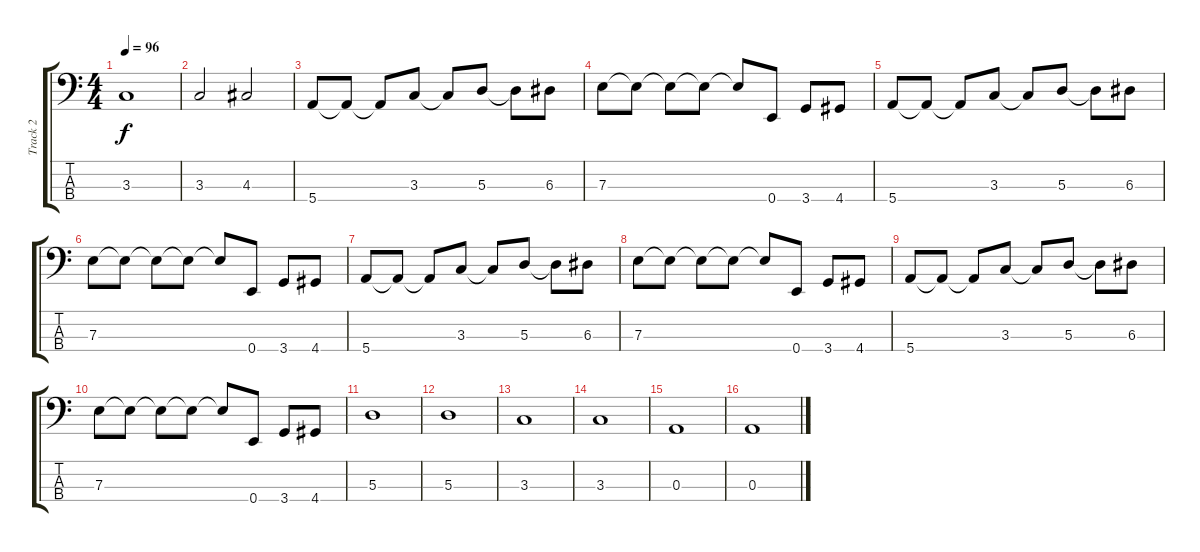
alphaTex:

\track ("Track 2" "Track 2") {instrument electricbassfinger}
\staff {score tabs}
\tuning (G2 D2 A1 E1) {hide}
\ts (4 4)
\tempo 96
\clef f4
\ks c
3.3.1{dy f} |
3.3.2 4.3.2 |
5.4.8 5.4{t}.8 5.4{t}.8 3.3.8 3.3{t}.8 5.3.8 5.3{t}.8 6.3.8 |
7.3.8 7.3{t}.8 7.3{t}.8 7.3{t}.8 7.3{t}.8 0.4.8 3.4.8 4.4.8 |
5.4.8 5.4{t}.8 5.4{t}.8 3.3.8 3.3{t}.8 5.3.8 5.3{t}.8 6.3.8 |
7.3.8 7.3{t}.8 7.3{t}.8 7.3{t}.8 7.3{t}.8 0.4.8 3.4.8 4.4.8 |
5.4.8 5.4{t}.8 5.4{t}.8 3.3.8 3.3{t}.8 5.3.8 5.3{t}.8 6.3.8 |
7.3.8 7.3{t}.8 7.3{t}.8 7.3{t}.8 7.3{t}.8 0.4.8 3.4.8 4.4.8 |
5.4.8 5.4{t}.8 5.4{t}.8 3.3.8 3.3{t}.8 5.3.8 5.3{t}.8 6.3.8 |
7.3.8 7.3{t}.8 7.3{t}.8 7.3{t}.8 7.3{t}.8 0.4.8 3.4.8 4.4.8 |
5.3.1 |
5.3.1 |
3.3.1 |
3.3.1 |
0.3.1 |
0.3.1
